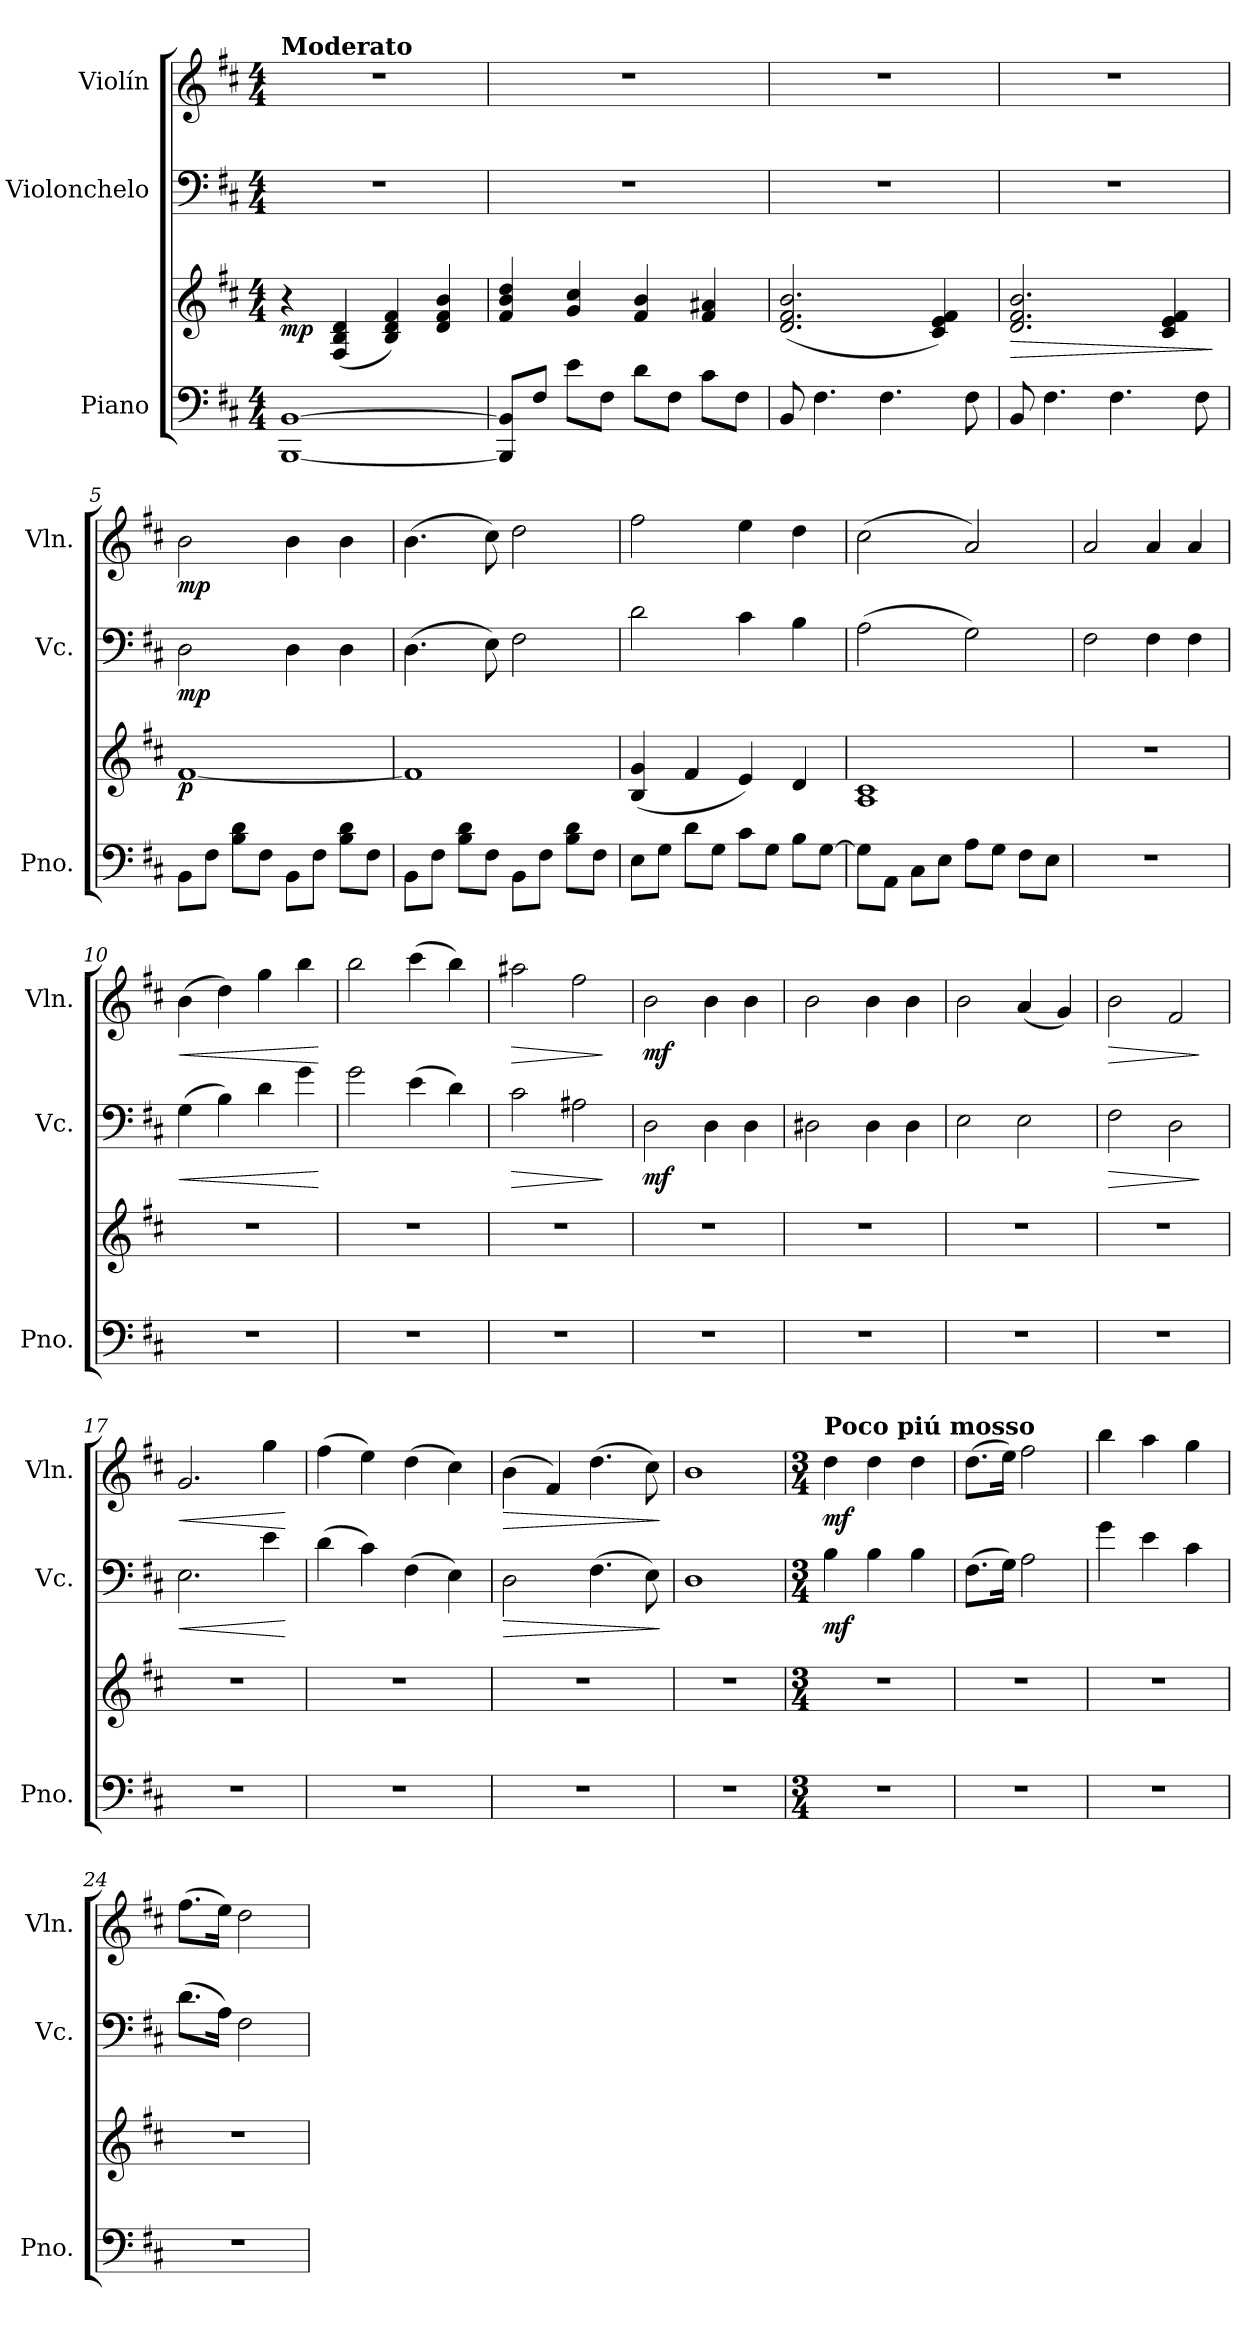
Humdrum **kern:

**kern	**kern	**dynam	**kern	**dynam	**kern	**dynam
*part3	*part3	*part3	*part2	*part2	*part1	*part1
*staff4	*staff3	*staff3/4	*staff2	*staff2	*staff1	*staff1
*I"Piano	*	*	*I"Violonchelo	*	*I"Violín	*
*I'Pno.	*	*	*I'Vc.	*	*I'Vln.	*
*clefF4	*clefG2	*	*clefF4	*	*clefG2	*
*k[f#c#]	*k[f#c#]	*	*k[f#c#]	*	*k[f#c#]	*
*M4/4	*M4/4	*	*M4/4	*	*M4/4	*
=1	=1	=1	=1	=1	=1	=1
!	!	!	!	!	!LO:TX:a:B:t=Moderato	!
!	!	!LO:DY:b	!	!	!	!
[1BBB [1BB	4r	mp	1r	.	1r	.
.	(4F#/ 4B/ 4d/	.	.	.	.	.
.	4B/ 4d/ 4f#/)	.	.	.	.	.
.	4d/ 4f#/ 4b/	.	.	.	.	.
=2	=2	=2	=2	=2	=2	=2
8BBB]/ 8BB]/L	4f#/ 4b/ 4dd/	.	1r	.	1r	.
8F#/J	.	.	.	.	.	.
8e\L	4g/ 4cc#/	.	.	.	.	.
8F#\J	.	.	.	.	.	.
8d\L	4f#/ 4b/	.	.	.	.	.
8F#\J	.	.	.	.	.	.
8c#\L	4f#/ 4a#X/	.	.	.	.	.
8F#\J	.	.	.	.	.	.
=3	=3	=3	=3	=3	=3	=3
8BB/	(2.d/ 2.f#/ 2.b/	.	1r	.	1r	.
4.F#\	.	.	.	.	.	.
4.F#\	.	.	.	.	.	.
.	4c#/ 4e/ 4f#/)	.	.	.	.	.
8F#\	.	.	.	.	.	.
=4	=4	=4	=4	=4	=4	=4
!	!	!LO:HP:b	!	!	!	!
8BB/	2.d/ 2.f#/ 2.b/	>	1r	.	1r	.
4.F#\	.	.	.	.	.	.
4.F#\	.	.	.	.	.	.
.	4c#/ 4e/ 4f#/	.	.	.	.	.
8F#\	.	.	.	.	.	.
.	.	]	.	.	.	.
=5	=5	=5	=5	=5	=5	=5
!	!	!LO:DY:b	!	!LO:DY:b	!	!LO:DY:b
8BB\L	[1f#	p	2D\	mp	2b\	mp
8F#\J	.	.	.	.	.	.
8B\ 8d\L	.	.	.	.	.	.
8F#\J	.	.	.	.	.	.
8BB\L	.	.	4D\	.	4b\	.
8F#\J	.	.	.	.	.	.
8B\ 8d\L	.	.	4D\	.	4b\	.
8F#\J	.	.	.	.	.	.
=6	=6	=6	=6	=6	=6	=6
8BB\L	1f#]	.	(4.D\	.	(4.b\	.
8F#\J	.	.	.	.	.	.
8B\ 8d\L	.	.	.	.	.	.
8F#\J	.	.	8E\)	.	8cc#\)	.
8BB\L	.	.	2F#\	.	2dd\	.
8F#\J	.	.	.	.	.	.
8B\ 8d\L	.	.	.	.	.	.
8F#\J	.	.	.	.	.	.
=7	=7	=7	=7	=7	=7	=7
8E\L	(4B/ 4g/	.	2d\	.	2ff#\	.
8G\J	.	.	.	.	.	.
8d\L	4f#/	.	.	.	.	.
8G\J	.	.	.	.	.	.
8c#\L	4e/)	.	4c#\	.	4ee\	.
8G\J	.	.	.	.	.	.
8B\L	4d/	.	4B\	.	4dd\	.
[8G\J	.	.	.	.	.	.
=8	=8	=8	=8	=8	=8	=8
8G\L]	1A 1c#	.	(2A\	.	(2cc#\	.
8AA\J	.	.	.	.	.	.
8C#\L	.	.	.	.	.	.
8E\J	.	.	.	.	.	.
8A\L	.	.	2G\)	.	2a/)	.
8G\J	.	.	.	.	.	.
8F#\L	.	.	.	.	.	.
8E\J	.	.	.	.	.	.
=9	=9	=9	=9	=9	=9	=9
1r	1r	.	2F#\	.	2a/	.
.	.	.	4F#\	.	4a/	.
.	.	.	4F#\	.	4a/	.
=10	=10	=10	=10	=10	=10	=10
!	!	!	!	!LO:HP:b	!	!LO:HP:b
1r	1r	.	(4G\	<	(4b\	<
.	.	.	4B\)	.	4dd\)	.
.	.	.	4d\	.	4gg\	.
.	.	.	4g\	.	4bb\	.
.	.	.	.	[	.	[
!!LO:LB:g=z
=11	=11	=11	=11	=11	=11	=11
1r	1r	.	2g\	.	2bb\	.
.	.	.	(4e\	.	(4ccc#\	.
.	.	.	4d\)	.	4bb\)	.
=12	=12	=12	=12	=12	=12	=12
!	!	!	!	!LO:HP:b	!	!LO:HP:b
1r	1r	.	2c#\	>	2aa#X\	>
.	.	.	2A#X\	.	2ff#\	.
.	.	.	.	]	.	]
=13	=13	=13	=13	=13	=13	=13
!	!	!	!	!LO:DY:b	!	!LO:DY:b
1r	1r	.	2D\	mf	2b\	mf
.	.	.	4D\	.	4b\	.
.	.	.	4D\	.	4b\	.
=14	=14	=14	=14	=14	=14	=14
1r	1r	.	2D#X\	.	2b\	.
.	.	.	4D#\	.	4b\	.
.	.	.	4D#\	.	4b\	.
=15	=15	=15	=15	=15	=15	=15
1r	1r	.	2E\	.	2b\	.
.	.	.	2E\	.	(4a/	.
.	.	.	.	.	4g/)	.
=16	=16	=16	=16	=16	=16	=16
!	!	!	!	!LO:HP:b	!	!LO:HP:b
1r	1r	.	2F#\	>	2b\	>
.	.	.	2D\	.	2f#/	.
.	.	.	.	]	.	]
=17	=17	=17	=17	=17	=17	=17
!	!	!	!	!LO:HP:b	!	!LO:HP:b
1r	1r	.	2.E\	<	2.g/	<
.	.	.	4e\	.	4gg\	.
.	.	.	.	[	.	[
=18	=18	=18	=18	=18	=18	=18
1r	1r	.	(4d\	.	(4ff#\	.
.	.	.	4c#\)	.	4ee\)	.
.	.	.	(4F#\	.	(4dd\	.
.	.	.	4E\)	.	4cc#\)	.
=19	=19	=19	=19	=19	=19	=19
!	!	!	!	!LO:HP:b	!	!LO:HP:b
1r	1r	.	2D\	>	(4b\	>
.	.	.	.	.	4f#/)	.
.	.	.	(4.F#\	.	(4.dd\	.
.	.	.	8E\)	.	8cc#\)	.
.	.	.	.	]	.	]
!!LO:LB:g=z
=20	=20	=20	=20	=20	=20	=20
1r	1r	.	1D	.	1b	.
=21	=21	=21	=21	=21	=21	=21
*M3/4	*M3/4	*	*M3/4	*	*M3/4	*
!	!	!	!	!	!LO:TX:a:B:t=Poco piú mosso	!
!	!	!	!	!LO:DY:b	!	!LO:DY:b
2.r	2.r	.	4B\	mf	4dd\	mf
.	.	.	4B\	.	4dd\	.
.	.	.	4B\	.	4dd\	.
=22	=22	=22	=22	=22	=22	=22
2.r	2.r	.	(8.F#\L	.	(8.dd\L	.
.	.	.	16G\Jk)	.	16ee\Jk)	.
.	.	.	2A\	.	2ff#\	.
=23	=23	=23	=23	=23	=23	=23
2.r	2.r	.	4g\	.	4bb\	.
.	.	.	4e\	.	4aa\	.
.	.	.	4c#\	.	4gg\	.
=24	=24	=24	=24	=24	=24	=24
2.r	2.r	.	(8.d\L	.	(8.ff#\L	.
.	.	.	16A\Jk)	.	16ee\Jk)	.
.	.	.	2F#\	.	2dd\	.
=	=	=	=	=	=	=
*-	*-	*-	*-	*-	*-	*-
